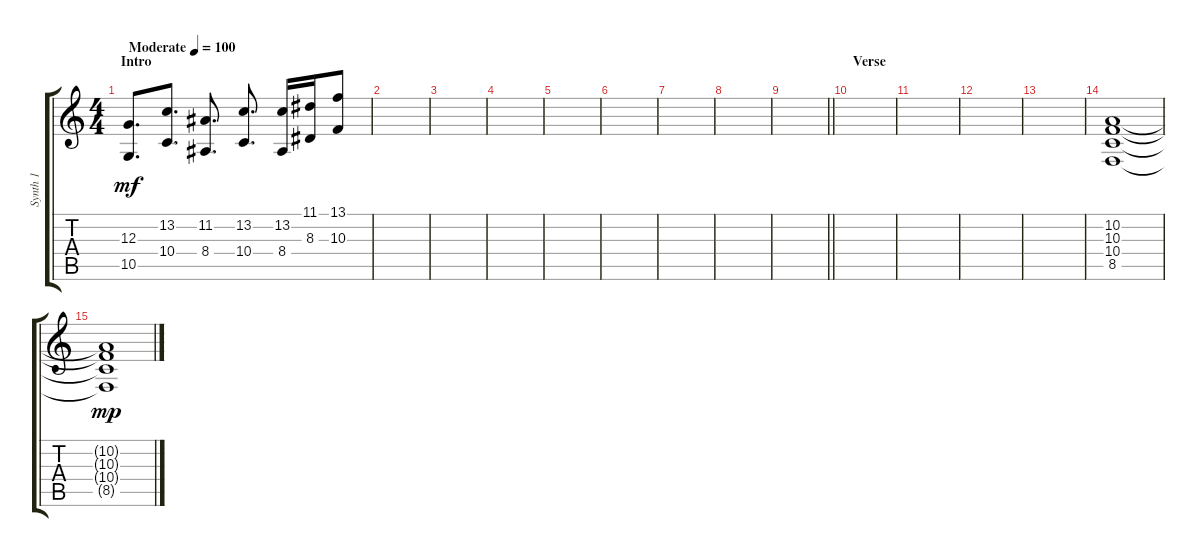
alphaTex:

\track ("Synth 1" "Synth 1") {instrument lead2sawtooth}
\staff {score tabs}
\tuning (E4 B3 G3 D3 A2 E2) {hide}
\ts (4 4)
\section ("" "Intro")
\tempo (100 "Moderate")
\clef g2
\ks c
(12.3 10.5).8{d dy mf instrument lead2sawtooth} (13.2 10.4).8{d} (11.2 8.4).8{d} (13.2 10.4).8{d} (13.2 8.4).16 (11.1 8.3).16 (13.1 10.3).8 |
|
|
|
|
|
|
|
\barLineRight lightlight
|
\section ("" "Verse")
|
|
|
|
(10.2 10.3 10.4 8.5).1 |
(10.2{t} 10.3{t} 10.4{t} 8.5{t}).1{dy mp}
